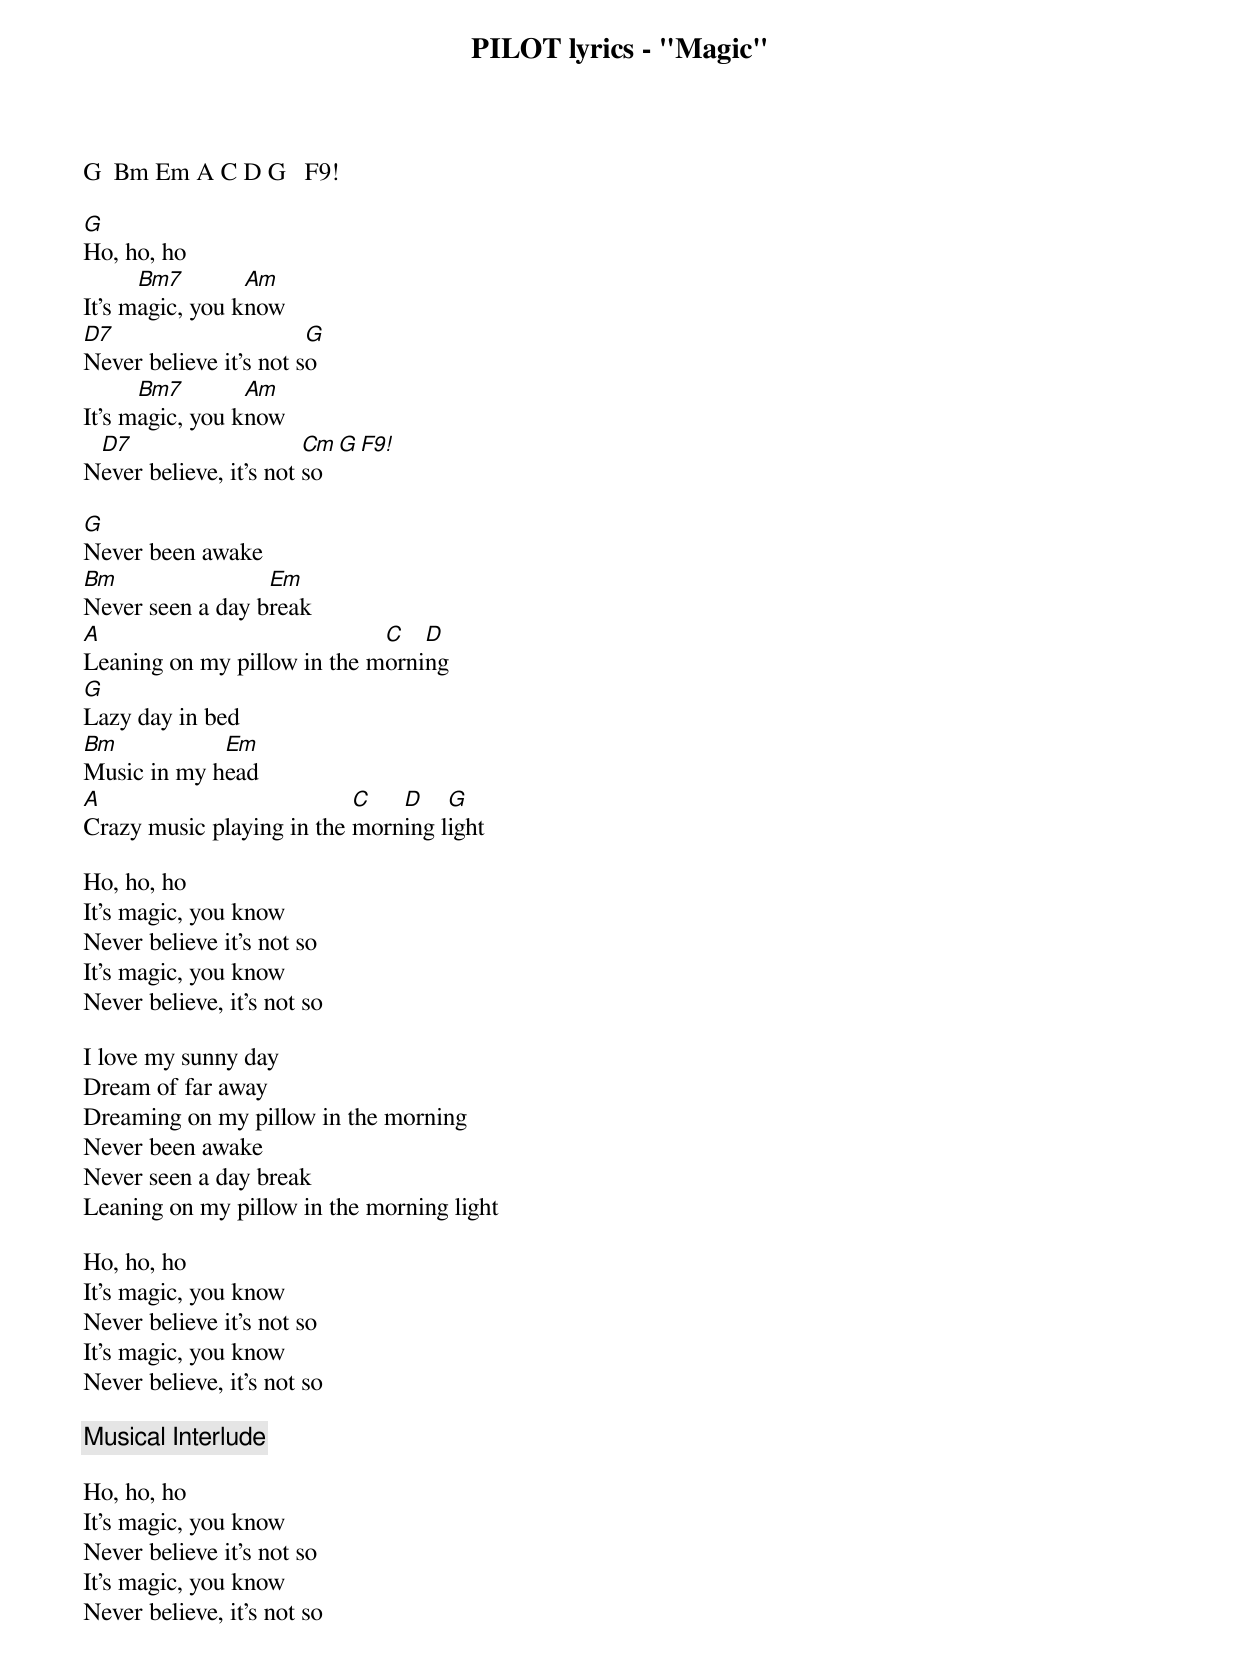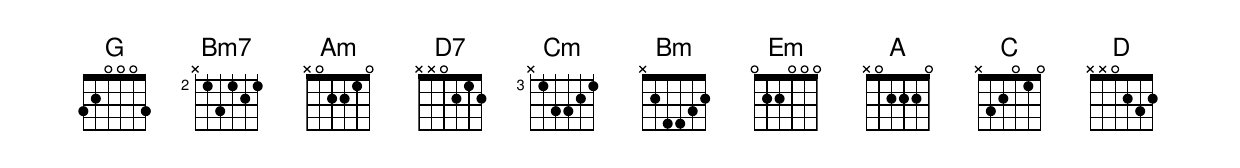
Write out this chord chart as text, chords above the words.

PILOT lyrics - "Magic"

G  Bm Em A C D G   F9!

G
Ho, ho, ho
      Bm7        Am
It's magic, you know
D7                      G
Never believe it's not so
      Bm7        Am
It's magic, you know
 D7                     Cm  G   F9!
Never believe, it's not so

G
Never been awake
Bm                Em
Never seen a day break
A                            C   D
Leaning on my pillow in the morning
G
Lazy day in bed
Bm           Em
Music in my head
A                          C   D    G
Crazy music playing in the morning light

Ho, ho, ho
It's magic, you know
Never believe it's not so
It's magic, you know
Never believe, it's not so

I love my sunny day
Dream of far away
Dreaming on my pillow in the morning
Never been awake
Never seen a day break
Leaning on my pillow in the morning light

Ho, ho, ho
It's magic, you know
Never believe it's not so
It's magic, you know
Never believe, it's not so

[Musical Interlude]

Ho, ho, ho
It's magic, you know
Never believe it's not so
It's magic, you know
Never believe, it's not so
